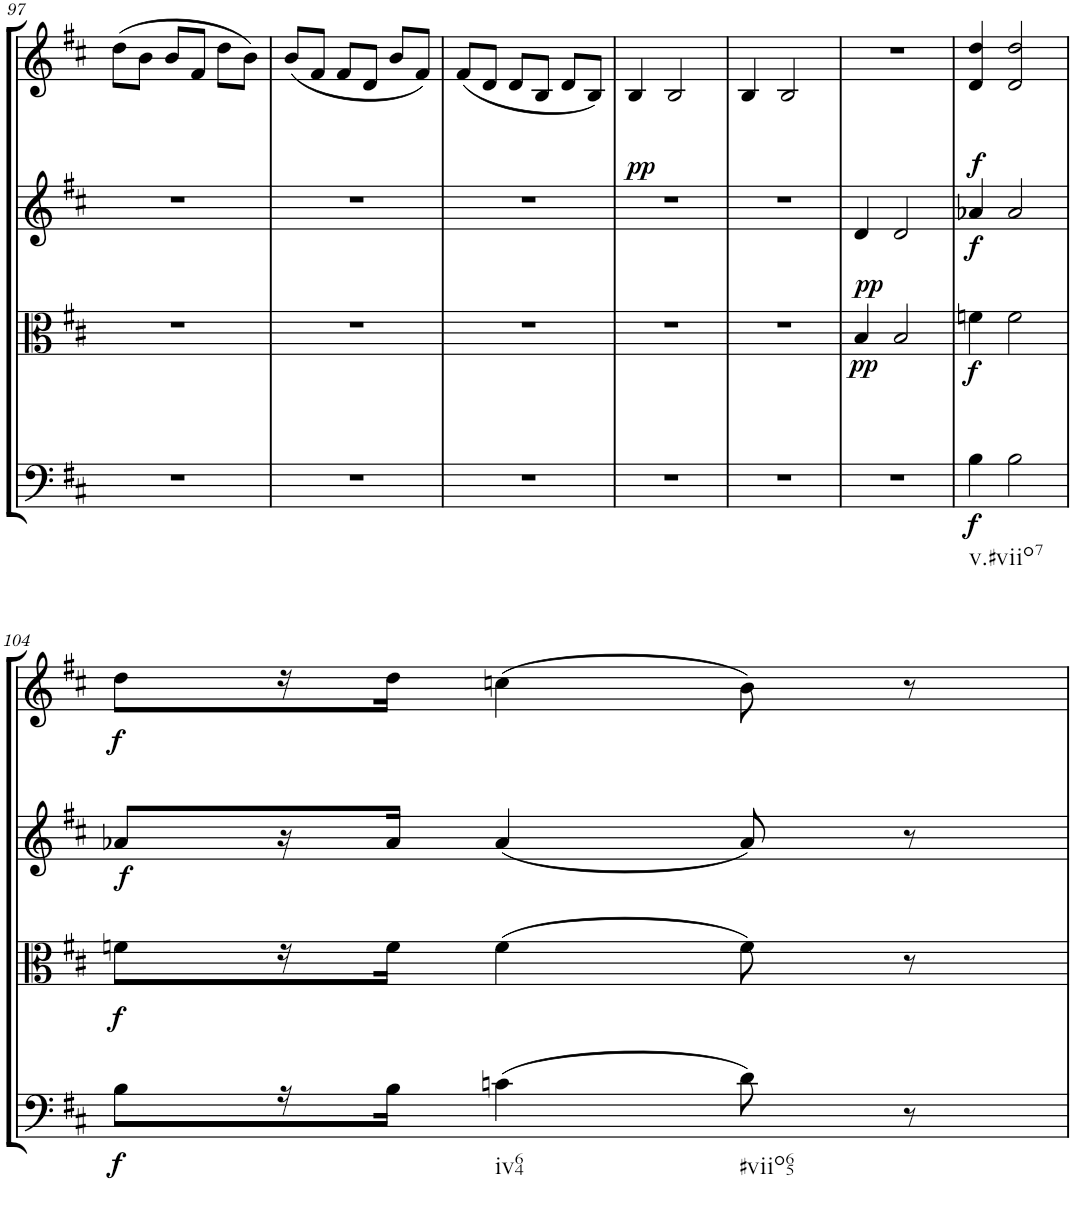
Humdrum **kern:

**kern	**dynam	**kern	**dynam	**kern	**dynam	**kern	**dynam
*part4	*part4	*part3	*part3	*part2	*part2	*part1	*part1
*staff4	*staff4	*staff3	*staff3	*staff2	*staff2	*staff1	*staff1
*I"Cello	*	*I"Viola	*	*I"2nd Violin	*	*I"1st Violin	*
*	*	*I'Vla	*	*I'Vln	*	*I'Vln	*
!!LO:PB:g=z
*clefF4	*	*clefC3	*	*clefG2	*	*clefG2	*
*k[f#c#]	*	*k[f#c#]	*	*k[f#c#]	*	*k[f#c#]	*
*M3/4	*	*M3/4	*	*M3/4	*	*M3/4	*
=97	=97	=97	=97	=97	=97	=97	=97
2.r	.	2.r	.	2.r	.	(8dd\L	.
.	.	.	.	.	.	8b\J	.
.	.	.	.	.	.	8b/L	.
.	.	.	.	.	.	8f#/J	.
.	.	.	.	.	.	8dd\L	.
.	.	.	.	.	.	8b\J)	.
=98	=98	=98	=98	=98	=98	=98	=98
2.r	.	2.r	.	2.r	.	(8b/L	.
.	.	.	.	.	.	8f#/J	.
.	.	.	.	.	.	8f#/L	.
.	.	.	.	.	.	8d/J	.
.	.	.	.	.	.	8b/L	.
.	.	.	.	.	.	8f#/J)	.
=99	=99	=99	=99	=99	=99	=99	=99
2.r	.	2.r	.	2.r	.	(8f#/L	.
.	.	.	.	.	.	8d/J	.
.	.	.	.	.	.	8d/L	.
.	.	.	.	.	.	8B/J	.
.	.	.	.	.	.	8d/L	.
.	.	.	.	.	.	8B/J)	.
=100	=100	=100	=100	=100	=100	=100	=100
!	!	!	!	!	!LO:DY:a	!	!
2.r	.	2.r	.	2.r	pp	4B/	.
.	.	.	.	.	.	2B/	.
=101	=101	=101	=101	=101	=101	=101	=101
2.r	.	2.r	.	2.r	.	4B/	.
.	.	.	.	.	.	2B/	.
=102	=102	=102	=102	=102	=102	=102	=102
!	!	!	!LO:DY:b	!	!	!	!
!	!	!	!LO:DY:n=1:a	!	!	!	!
2.r	.	4B/	pp pp	4d/	.	2.r	.
.	.	2B/	.	2d/	.	.	.
=103	=103	=103	=103	=103	=103	=103	=103
!LO:TX:b:t=v.#viio7	!	!	!	!	!	!	!
!	!LO:DY:b	!	!LO:DY:b	!	!LO:DY:b	!	!
!	!	!	!	!	!LO:DY:n=1:a	!	!
4B\	f	4fn\	f	4a-X/	f f	4d/ 4dd/	.
2B\	.	2f\	.	2a-/	.	2d/ 2dd/	.
!!LO:LB:g=z
=104	=104	=104	=104	=104	=104	=104	=104
!	!LO:DY:b	!	!LO:DY:b	!	!LO:DY:b	!	!LO:DY:b
8B\L	f	8fn\L	f	8a-X/L	f	8dd\L	f
16r	.	16r	.	16r	.	16r	.
16B\JJ	.	16f\JJ	.	16a-/JJ	.	16dd\JJ	.
!LO:TX:b:t=iv64	!	!	!	!	!	!	!
(4cn\	.	(4f\	.	(4a-/	.	(4ccn\	.
!LO:TX:b:t=#viio65	!	!	!	!	!	!	!
8d\)	.	8f\)	.	8a-/)	.	8b\)	.
8r	.	8r	.	8r	.	8r	.
=	=	=	=	=	=	=	=
*-	*-	*-	*-	*-	*-	*-	*-
